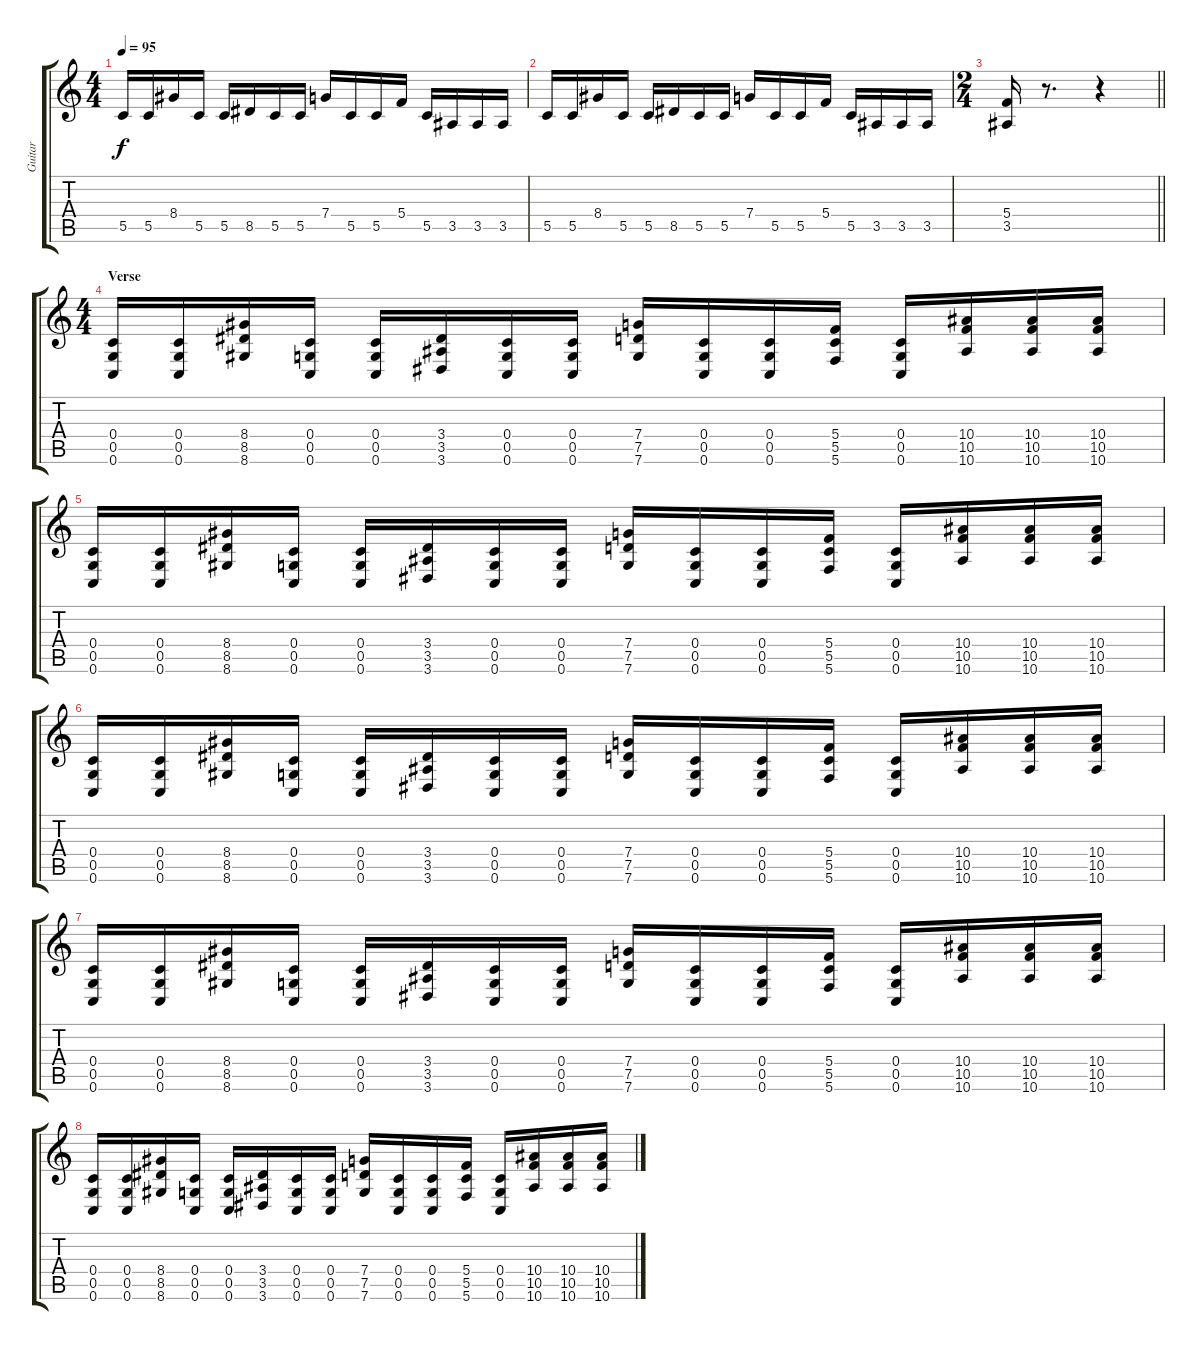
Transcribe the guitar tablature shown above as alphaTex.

\track ("Guitar" "Guitar") {instrument distortionguitar}
\staff {score tabs}
\tuning (D4 A3 F3 C3 G2 C2) {hide}
\ts (4 4)
\tempo 95
\clef g2
\ks c
5.5.16{dy f} 5.5.16 8.4.16 5.5.16 5.5.16 8.5.16 5.5.16 5.5.16 7.4.16 5.5.16 5.5.16 5.4.16 5.5.16 3.5.16 3.5.16 3.5.16 |
5.5.16 5.5.16 8.4.16 5.5.16 5.5.16 8.5.16 5.5.16 5.5.16 7.4.16 5.5.16 5.5.16 5.4.16 5.5.16 3.5.16 3.5.16 3.5.16 |
\ts (2 4)
\barLineRight lightlight
(5.4 3.5).16 r.8{d} r.4 |
\ts (4 4)
\section ("" "Verse")
(0.4 0.5 0.6).16 (0.4 0.5 0.6).16 (8.4 8.5 8.6).16 (0.4 0.5 0.6).16 (0.4 0.5 0.6).16 (3.4 3.5 3.6).16 (0.4 0.5 0.6).16 (0.4 0.5 0.6).16 (7.4 7.5 7.6).16 (0.4 0.5 0.6).16 (0.4 0.5 0.6).16 (5.4 5.5 5.6).16 (0.4 0.5 0.6).16 (10.4 10.5 10.6).16 (10.4 10.5 10.6).16 (10.4 10.5 10.6).16 |
(0.4 0.5 0.6).16 (0.4 0.5 0.6).16 (8.4 8.5 8.6).16 (0.4 0.5 0.6).16 (0.4 0.5 0.6).16 (3.4 3.5 3.6).16 (0.4 0.5 0.6).16 (0.4 0.5 0.6).16 (7.4 7.5 7.6).16 (0.4 0.5 0.6).16 (0.4 0.5 0.6).16 (5.4 5.5 5.6).16 (0.4 0.5 0.6).16 (10.4 10.5 10.6).16 (10.4 10.5 10.6).16 (10.4 10.5 10.6).16 |
(0.4 0.5 0.6).16 (0.4 0.5 0.6).16 (8.4 8.5 8.6).16 (0.4 0.5 0.6).16 (0.4 0.5 0.6).16 (3.4 3.5 3.6).16 (0.4 0.5 0.6).16 (0.4 0.5 0.6).16 (7.4 7.5 7.6).16 (0.4 0.5 0.6).16 (0.4 0.5 0.6).16 (5.4 5.5 5.6).16 (0.4 0.5 0.6).16 (10.4 10.5 10.6).16 (10.4 10.5 10.6).16 (10.4 10.5 10.6).16 |
(0.4 0.5 0.6).16 (0.4 0.5 0.6).16 (8.4 8.5 8.6).16 (0.4 0.5 0.6).16 (0.4 0.5 0.6).16 (3.4 3.5 3.6).16 (0.4 0.5 0.6).16 (0.4 0.5 0.6).16 (7.4 7.5 7.6).16 (0.4 0.5 0.6).16 (0.4 0.5 0.6).16 (5.4 5.5 5.6).16 (0.4 0.5 0.6).16 (10.4 10.5 10.6).16 (10.4 10.5 10.6).16 (10.4 10.5 10.6).16 |
(0.4 0.5 0.6).16 (0.4 0.5 0.6).16 (8.4 8.5 8.6).16 (0.4 0.5 0.6).16 (0.4 0.5 0.6).16 (3.4 3.5 3.6).16 (0.4 0.5 0.6).16 (0.4 0.5 0.6).16 (7.4 7.5 7.6).16 (0.4 0.5 0.6).16 (0.4 0.5 0.6).16 (5.4 5.5 5.6).16 (0.4 0.5 0.6).16 (10.4 10.5 10.6).16 (10.4 10.5 10.6).16 (10.4 10.5 10.6).16
